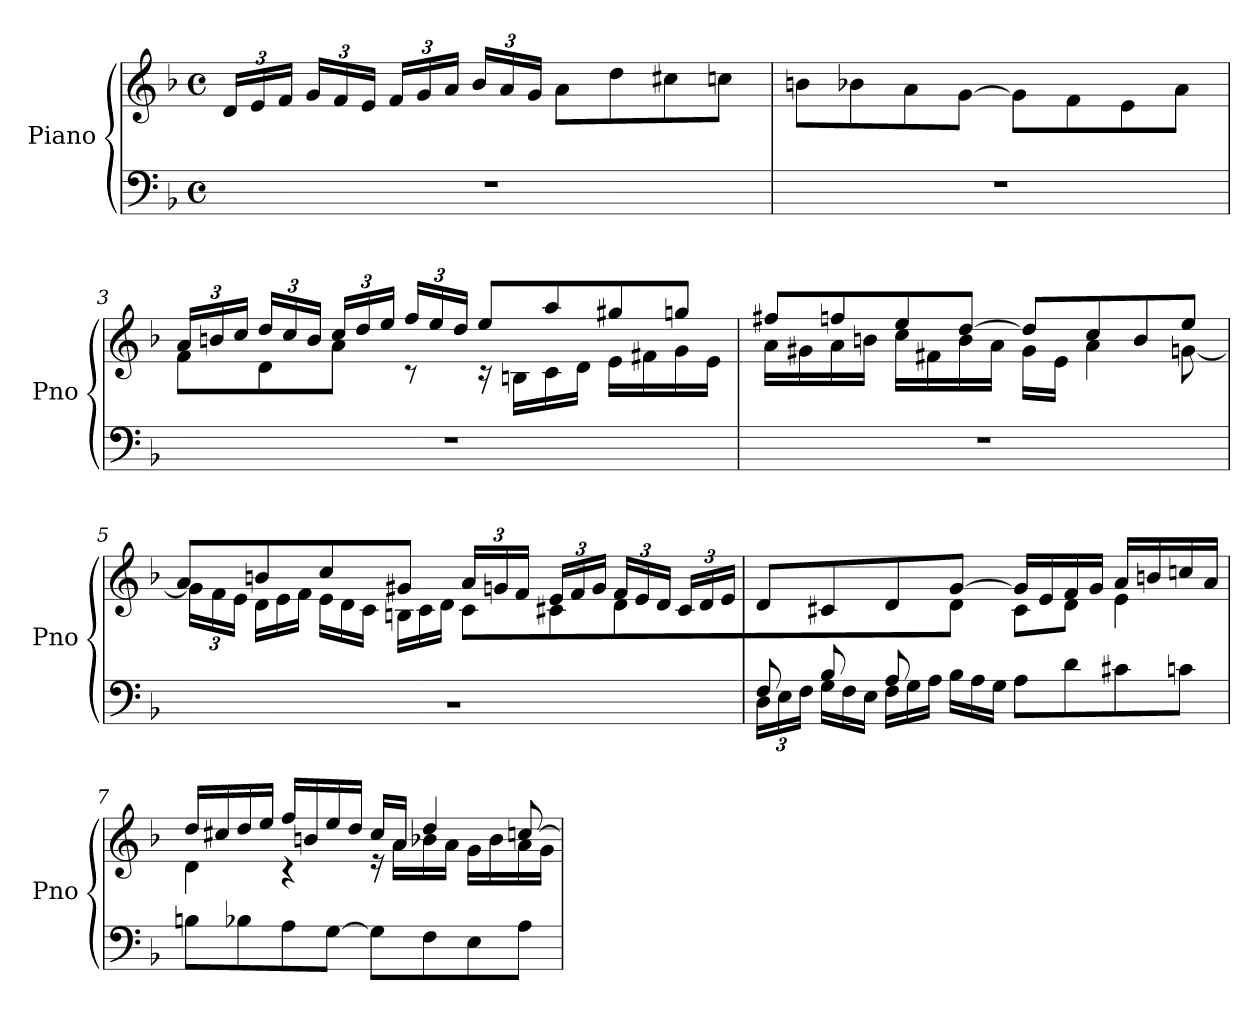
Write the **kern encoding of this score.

**kern	**kern
*part1	*part1
*staff2	*staff1
*I"Piano	*
*I'Pno	*
*clefF4	*clefG2
*k[b-]	*k[b-]
*M4/4	*M4/4
*met(c)	*met(c)
*MM52	*MM52
*	*Xbrackettup
=1	=1
1r	24d/LL
.	24e/
.	24f/JJ
.	24g/LL
.	24f/
.	24e/JJ
.	24f/LL
.	24g/
.	24a/JJ
.	24b-/LL
.	24a/
.	24g/JJ
.	8a\L
.	8dd\
.	8cc#X\
.	8ccn\J
=2	=2
1r	8bn\L
.	8b-X\
.	8a\
.	[8g\J
.	8g\L]
.	8f\
.	8e\
.	8a\J
=3	=3
*	*^
1r	24a/LL	8f\L
.	24bn/	.
.	24cc/JJ	.
.	24dd/LL	8d\
.	24cc/	.
.	24b/JJ	.
.	24cc/LL	8a\J
.	24dd/	.
.	24ee/JJ	.
.	24ff/LL	8r
.	24ee/	.
.	24dd/JJ	.
.	8ee/L	16r
.	.	16Bn\LL
.	8aa/	16c\
.	.	16d\JJ
.	8gg#X/	16e\LL
.	.	16f#X\
.	8ggn/J	16g\
.	.	16e\JJ
!!LO:LB:g=z	!!
=4	=4	=4
1r	8ff#X/L	16a\LL
.	.	16g#X\
.	8ffn/	16a\
.	.	16bn\JJ
.	8ee/	16cc\LL
.	.	16f#X\
.	[8dd/J	16b\
.	.	16a\JJ
.	8dd/L]	16g#\LL
.	.	16e\JJ
.	8cc/	4a\
.	8b/	.
.	8ee/J	[8gn\
=5	=5	=5
*^	*	*
2..ryy	1r	8a/L	24g\LL]
.	.	.	24f\
.	.	.	24e\JJ
*	*	*	*Xtuplet
.	.	8bn/	24d\LL
.	.	.	24e\
.	.	.	24f\JJ
.	.	8cc/	24e\LL
.	.	.	24d\
.	.	.	24c\JJ
.	.	8g#X/J	24Bn\LL
.	.	.	24c\
.	.	.	24d\JJ
.	.	24a/LL	8c\L
.	.	24gn/	.
.	.	24f/JJ	.
.	.	24e/LL	8c#X\
.	.	24f/	.
.	.	24g/JJ	.
.	.	24f/LL	8d\
.	.	24e/	.
.	.	24d/JJ	.
8G/J	.	24c#/LL	8ryy
.	.	24d/	.
.	.	24e/JJ	.
!!LO:LB:g=z	!!
=6	=6	=6	=6
*	*Xbrackettup	*	*
8F/L	24D\LL	8d/L	4.ryy
.	24E\	.	.
.	24F\JJ	.	.
*	*Xtuplet	*	*
8B-/	24G\LL	8c#X/	.
.	24F\	.	.
.	24E\JJ	.	.
8A/	24F\LL	8d/	.
.	24G\	.	.
.	24A\JJ	.	.
2ryy	24B-\LL	[8g/J	8d\J
.	24A\	.	.
.	24G\JJ	.	.
.	8A\L	16g/LL]	8c#\L
.	.	16e/	.
.	8d\	16f/	8d\J
.	.	16g/JJ	.
.	8c#X\	16a/LL	4e\
.	.	16bn/	.
8ryy	8cn\J	16ccn/	.
.	.	16a/JJ	.
*v	*v	*	*
=7	=7	=7
8Bn\L	16dd/LL	4d\
.	16cc#X/	.
8B-X\	16dd/	.
.	16ee/JJ	.
8A\	16ff/LL	4r
.	16bn/	.
[8G\J	16ee/	.
.	16dd/JJ	.
8G\L]	16cc#/LL	16r
.	16a/JJ	16a\LL
8F\	4dd/	16b-X\
.	.	16a\JJ
8E\	.	16g\LL
.	.	16b-\
8A\J	[8ccn/	16a\
.	.	16g\JJ
*	*v	*v
=	=
*-	*-
